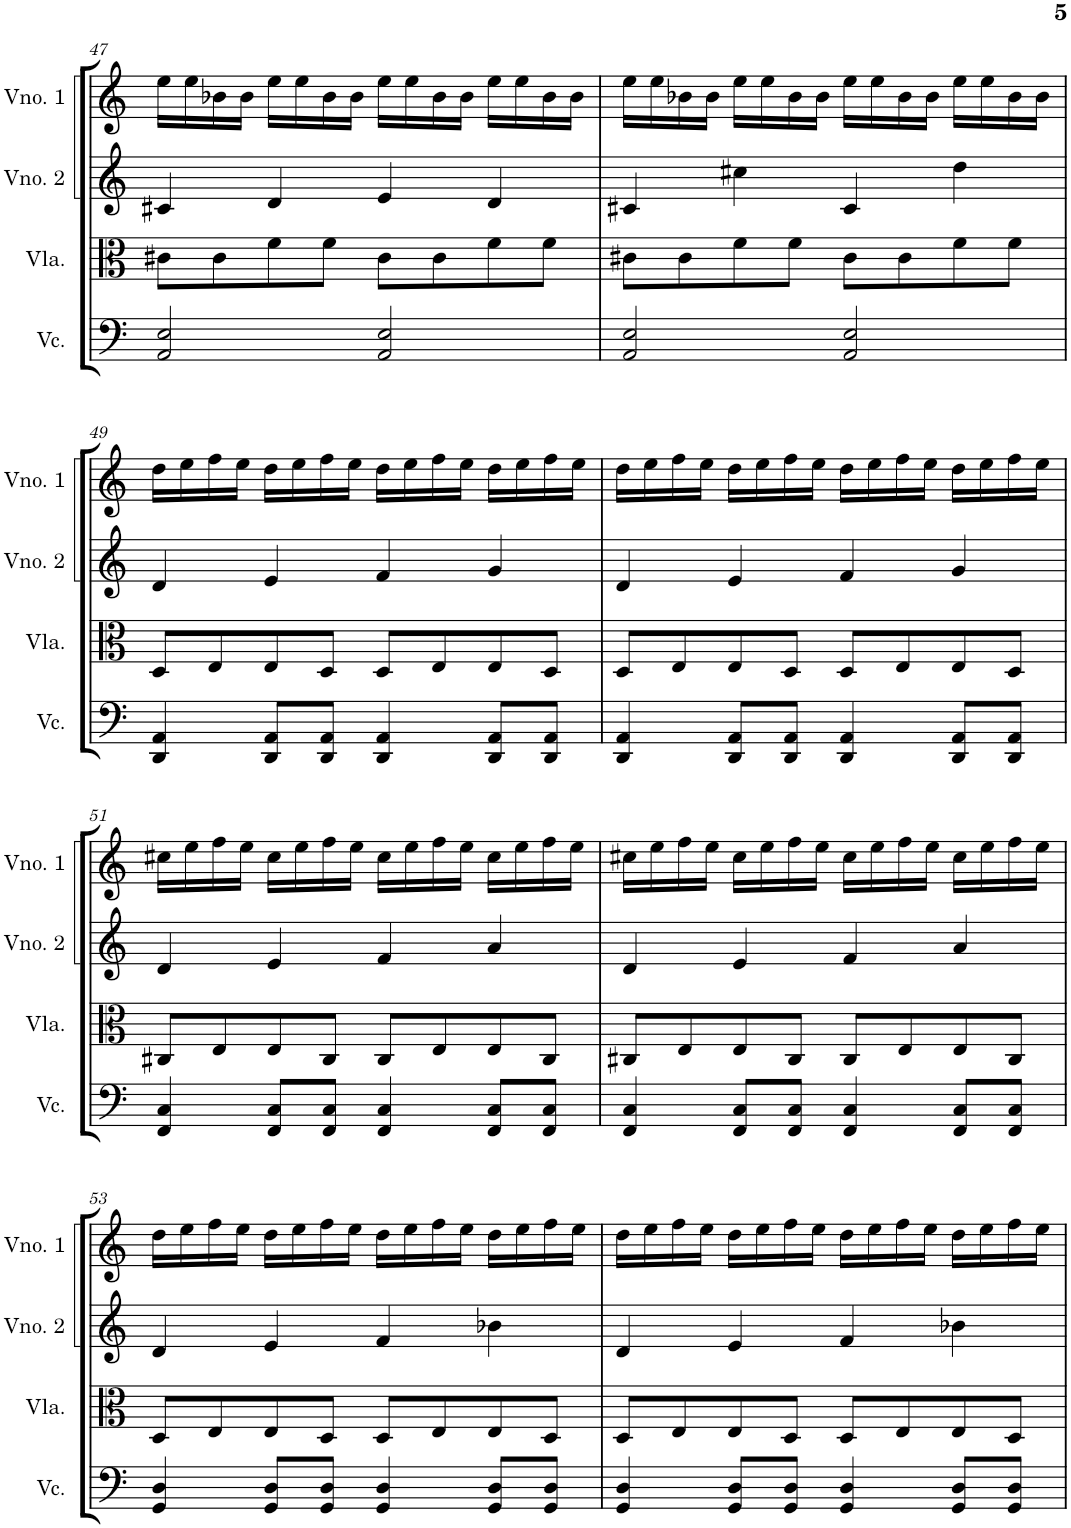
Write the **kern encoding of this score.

**kern	**kern	**kern	**kern
*part4	*part3	*part2	*part1
*staff4	*staff3	*staff2	*staff1
*I"Violoncelo	*I"Viola	*I"Violino 2	*I"Violino 1
*I'Vc.	*I'Vla.	*I'Vno. 2	*I'Vno. 1
!!LO:PB:g=z
*clefF4	*clefC3	*clefG2	*clefG2
*k[]	*k[]	*k[]	*k[]
*M4/4	*M4/4	*M4/4	*M4/4
=47	=47	=47	=47
2AA/ 2E/	8c#X\L	4c#X/	16ee\LL
.	.	.	16ee\
.	8c#\	.	16b-X\
.	.	.	16b-\JJ
.	8f\	4d/	16ee\LL
.	.	.	16ee\
.	8f\J	.	16b-\
.	.	.	16b-\JJ
2AA/ 2E/	8c#\L	4e/	16ee\LL
.	.	.	16ee\
.	8c#\	.	16b-\
.	.	.	16b-\JJ
.	8f\	4d/	16ee\LL
.	.	.	16ee\
.	8f\J	.	16b-\
.	.	.	16b-\JJ
=48	=48	=48	=48
2AA/ 2E/	8c#X\L	4c#X/	16ee\LL
.	.	.	16ee\
.	8c#\	.	16b-X\
.	.	.	16b-\JJ
.	8f\	4cc#X\	16ee\LL
.	.	.	16ee\
.	8f\J	.	16b-\
.	.	.	16b-\JJ
2AA/ 2E/	8c#\L	4c#/	16ee\LL
.	.	.	16ee\
.	8c#\	.	16b-\
.	.	.	16b-\JJ
.	8f\	4dd\	16ee\LL
.	.	.	16ee\
.	8f\J	.	16b-\
.	.	.	16b-\JJ
!!LO:LB:g=z
=49	=49	=49	=49
4DD/ 4AA/	8D/L	4d/	16dd\LL
.	.	.	16ee\
.	8E/	.	16ff\
.	.	.	16ee\JJ
8DD/ 8AA/L	8E/	4e/	16dd\LL
.	.	.	16ee\
8DD/ 8AA/J	8D/J	.	16ff\
.	.	.	16ee\JJ
4DD/ 4AA/	8D/L	4f/	16dd\LL
.	.	.	16ee\
.	8E/	.	16ff\
.	.	.	16ee\JJ
8DD/ 8AA/L	8E/	4g/	16dd\LL
.	.	.	16ee\
8DD/ 8AA/J	8D/J	.	16ff\
.	.	.	16ee\JJ
=50	=50	=50	=50
4DD/ 4AA/	8D/L	4d/	16dd\LL
.	.	.	16ee\
.	8E/	.	16ff\
.	.	.	16ee\JJ
8DD/ 8AA/L	8E/	4e/	16dd\LL
.	.	.	16ee\
8DD/ 8AA/J	8D/J	.	16ff\
.	.	.	16ee\JJ
4DD/ 4AA/	8D/L	4f/	16dd\LL
.	.	.	16ee\
.	8E/	.	16ff\
.	.	.	16ee\JJ
8DD/ 8AA/L	8E/	4g/	16dd\LL
.	.	.	16ee\
8DD/ 8AA/J	8D/J	.	16ff\
.	.	.	16ee\JJ
!!LO:LB:g=z
=51	=51	=51	=51
4FF/ 4C/	8C#X/L	4d/	16cc#X\LL
.	.	.	16ee\
.	8E/	.	16ff\
.	.	.	16ee\JJ
8FF/ 8C/L	8E/	4e/	16cc#\LL
.	.	.	16ee\
8FF/ 8C/J	8C#/J	.	16ff\
.	.	.	16ee\JJ
4FF/ 4C/	8C#/L	4f/	16cc#\LL
.	.	.	16ee\
.	8E/	.	16ff\
.	.	.	16ee\JJ
8FF/ 8C/L	8E/	4a/	16cc#\LL
.	.	.	16ee\
8FF/ 8C/J	8C#/J	.	16ff\
.	.	.	16ee\JJ
=52	=52	=52	=52
4FF/ 4C/	8C#X/L	4d/	16cc#X\LL
.	.	.	16ee\
.	8E/	.	16ff\
.	.	.	16ee\JJ
8FF/ 8C/L	8E/	4e/	16cc#\LL
.	.	.	16ee\
8FF/ 8C/J	8C#/J	.	16ff\
.	.	.	16ee\JJ
4FF/ 4C/	8C#/L	4f/	16cc#\LL
.	.	.	16ee\
.	8E/	.	16ff\
.	.	.	16ee\JJ
8FF/ 8C/L	8E/	4a/	16cc#\LL
.	.	.	16ee\
8FF/ 8C/J	8C#/J	.	16ff\
.	.	.	16ee\JJ
!!LO:LB:g=z
=53	=53	=53	=53
4GG/ 4D/	8D/L	4d/	16dd\LL
.	.	.	16ee\
.	8E/	.	16ff\
.	.	.	16ee\JJ
8GG/ 8D/L	8E/	4e/	16dd\LL
.	.	.	16ee\
8GG/ 8D/J	8D/J	.	16ff\
.	.	.	16ee\JJ
4GG/ 4D/	8D/L	4f/	16dd\LL
.	.	.	16ee\
.	8E/	.	16ff\
.	.	.	16ee\JJ
8GG/ 8D/L	8E/	4b-X\	16dd\LL
.	.	.	16ee\
8GG/ 8D/J	8D/J	.	16ff\
.	.	.	16ee\JJ
=54	=54	=54	=54
4GG/ 4D/	8D/L	4d/	16dd\LL
.	.	.	16ee\
.	8E/	.	16ff\
.	.	.	16ee\JJ
8GG/ 8D/L	8E/	4e/	16dd\LL
.	.	.	16ee\
8GG/ 8D/J	8D/J	.	16ff\
.	.	.	16ee\JJ
4GG/ 4D/	8D/L	4f/	16dd\LL
.	.	.	16ee\
.	8E/	.	16ff\
.	.	.	16ee\JJ
8GG/ 8D/L	8E/	4b-X\	16dd\LL
.	.	.	16ee\
8GG/ 8D/J	8D/J	.	16ff\
.	.	.	16ee\JJ
=	=	=	=
*-	*-	*-	*-
